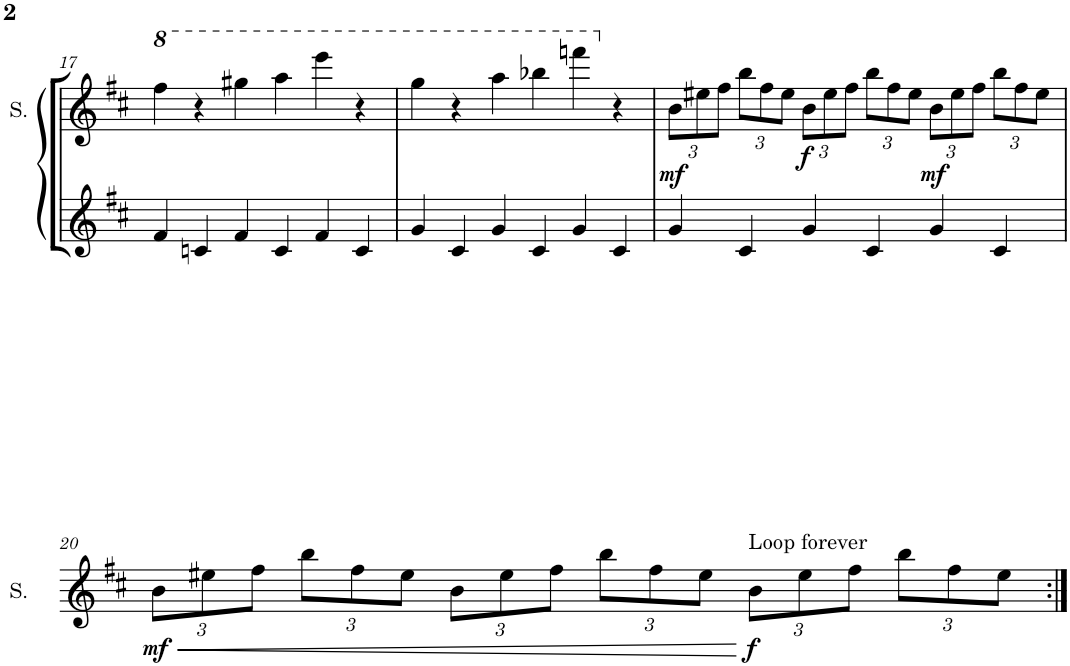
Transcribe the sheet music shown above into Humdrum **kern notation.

**kern	**kern	**dynam
*part2	*part1	*part1
*staff2	*staff1	*staff1
*I"Square Synthesizer	*I"Square	*
*	*I'S.	*
!!LO:PB:g=z
*clefG2	*clefG2	*
*k[f#c#]	*k[f#c#]	*
*M6/4	*M6/4	*
*	*8va	*
=17	=17	=17
4f#/	4fff#\	.
4cn/	4r	.
4f#/	4ggg#X\	.
4c/	4aaa\	.
4f#/	4eeee\	.
4c/	4r	.
=18	=18	=18
4g/	4ggg\	.
4c#/	4r	.
4g/	4aaa\	.
4c#/	4bbb-X\	.
4g/	4ffffn\	.
*	*X8va	*
4c#/	4r	.
=19	=19	=19
*	*Xbrackettup	*
!	!	!LO:DY:b
4g/	12b\L	mf
.	12ee#X\	.
.	12ff#\J	.
4c#/	12bb\L	.
.	12ff#\	.
.	12ee#\J	.
!	!	!LO:DY:b
4g/	12b\L	f
.	12ee#\	.
.	12ff#\J	.
4c#/	12bb\L	.
.	12ff#\	.
.	12ee#\J	.
!	!	!LO:DY:b
4g/	12b\L	mf
.	12ee#\	.
.	12ff#\J	.
4c#/	12bb\L	.
.	12ff#\	.
.	12ee#\J	.
!!LO:LB:g=z
=20	=20	=20
!	!	!LO:HP:b
!	!	!LO:DY:n=1:b
1.r	12b\L	< mf
.	12ee#X\	.
.	12ff#\J	.
.	12bb\L	.
.	12ff#\	.
.	12ee#\J	.
.	12b\L	.
.	12ee#\	.
.	12ff#\J	.
.	12bb\L	.
.	12ff#\	.
.	12ee#\J	.
!	!LO:TX:a:t=Loop forever	!
!	!	!LO:DY:n=2:b
.	12b\L	[ f
.	12ee#\	.
.	12ff#\J	.
.	12bb\L	.
.	12ff#\	.
.	12ee#\J	.
=:|!	=:|!	=:|!
*-	*-	*-
